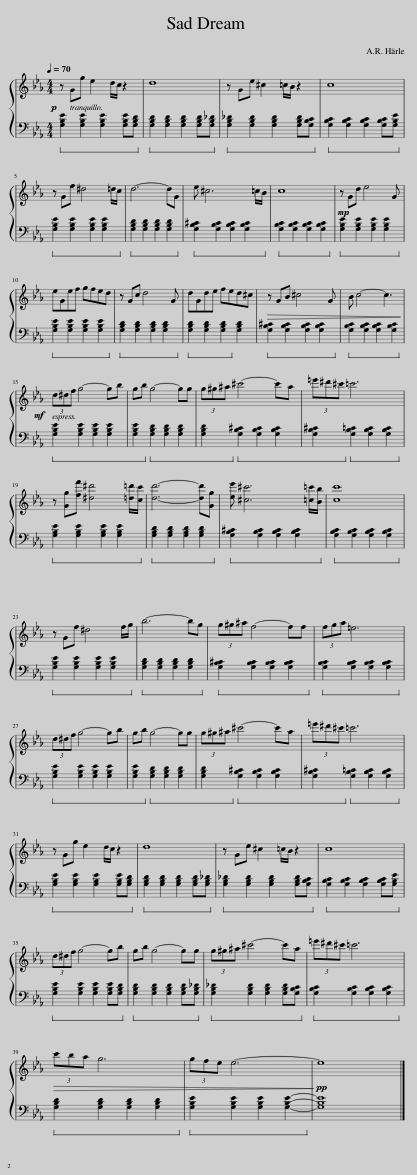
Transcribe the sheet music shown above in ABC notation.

X:1
%%score { 1 | 2 }
L:1/8
Q:1/4=70
M:4/4
I:linebreak $
K:Eb
V:1 treble
V:2 bass
V:1
!p! z Gg e2 d/c/ z2 | d8 | z Ge ^c2 =c/B/ z2 | c8 |$ z Gf ^d4 =d/c/ | %5
 d6- dG | e ^c6 =c/B/ | c8 | z Gd e4 G |$ eGef gfed | %10
 z Gc d4 G | dGde fed^c |!>(! z GB ^c4 G | B c4- c3!>)! |$!mf! (3d^df g4- gb | %15
 gb g4- gg | (3g^g^a ^c'4- c'a | (3=e'^d'^c' =c'6 |$ z [Gg][ff'] [^d^d']4 [=d=d']/[cc']/ | [dd']6- [dd'][Gg] | %20
 [ee'] [^c^c']6 [=c=c']/[Bb]/ | [cc']8 |$ z Gf ^d4 f/g/ | b6- bg | (3g^g^a f4- ff | %25
 (3fga =e6 |$ (3d^df g4- gb | gb g4- gg | (3g^g^a ^c'4- c'a | (3=e'^d'^c' =c'6 |$ %30
 z Gg e2 d/c/ z2 | d8 | z Ge ^c2 =c/B/ z2 | c8 |$ (3d^df g4- gb | %35
 gb g4- gg | (3g^g^a ^c'4- c'a | (3=e'^d'^c' =c'6 |$!>(! (3c'ba g6 | (3gfe e6- | %40
!pp! e8!>)! |] %41
V:2
!ped! [G,B,E]2 [G,B,E]2 [G,B,E]2 [G,B,E][G,B,D]!ped-up! |!ped! [G,B,D]2 [G,B,D]2 [G,B,D]2 [G,B,D][G,B,_D]!ped-up! |!ped! [G,B,_D]2 [G,B,D]2 [G,B,D]2 [G,B,D][G,B,C]!ped-up! |!ped! [G,B,C]2 [G,B,C]2 [G,B,C]2 [G,B,C][G,B,E]!ped-up! |$!ped! [G,B,E]2 [G,B,E]2 [G,B,E]2 [G,B,E]2!ped-up! | %5
!ped! [G,B,D]2 [G,B,D]2 [G,B,D]2 [G,B,D]2!ped-up! |!ped! [G,B,^C]2 [G,B,C]2 [G,B,C]2 [G,B,C]2!ped-up! |!ped! [G,B,C]2 [G,B,C]2 [G,B,C]2 [G,B,C]2!ped-up! |!mp!!ped! [G,B,E]2 [G,B,E]2 [G,B,E]2 [G,B,E]2!ped-up! |$!ped! [G,B,E]2 [G,B,E]2 [G,B,E]2 [G,B,E]2!ped-up! | %10
!ped! [G,B,D]2 [G,B,D]2 [G,B,D]2 [G,B,D]2!ped-up! |!ped! [G,B,D]2 [G,B,D]2 [G,B,D]2!ped-up! [G,B,D]2 |!ped! [G,B,^C]2 [G,B,C]2 [G,B,C]2 [G,B,C]2!ped-up! |!ped! [G,B,C]2 [G,B,C]2 [G,B,C]2 [G,B,C]2!ped-up! |$!ped! [G,B,E]2 [G,B,E]2 [G,B,E]2 [G,B,E]2 | %15
 [G,B,E]2!ped-up!!ped! [G,B,D]2 [G,B,D]2 [G,B,D]2 | [G,B,D]2!ped-up!!ped! [G,B,^C]2 [G,B,C]2 [G,B,C]2 | [G,B,^C]2!ped-up!!ped! [G,B,=C]2 [G,B,C]2 [G,B,C]2!ped-up! |$!ped! [G,B,E]2 [G,B,E]2 [G,B,E]2 [G,B,E]2!ped-up! |!ped! [G,B,D]2 [G,B,D]2 [G,B,D]2 [G,B,D]2!ped-up! | %20
!ped! [G,B,^C]2 [G,B,C]2 [G,B,C]2 [G,B,C]2!ped-up! |!ped! [G,B,C]2 [G,B,C]2 [G,B,C]2 [G,B,C]2!ped-up! |$!ped! [G,B,E]2 [G,B,E]2 [G,B,E]2 [G,B,E]2!ped-up! |!ped! [G,B,D]2 [G,B,D]2 [G,B,D]2 [G,B,D]2!ped-up! |!ped! [G,B,^C]2 [G,B,C]2 [G,B,C]2 [G,B,C]2!ped-up! | %25
!ped! [G,B,C]2 [G,B,C]2 [G,B,C]2 [G,B,C]2!ped-up! |$!ped! [G,B,E]2 [G,B,E]2 [G,B,E]2 [G,B,E]2 | [G,B,E]2!ped-up!!ped! [G,B,D]2 [G,B,D]2 [G,B,D]2 | [G,B,D]2!ped-up!!ped! [G,B,^C]2 [G,B,C]2 [G,B,C]2 | [G,B,^C]2!ped-up!!ped! [G,B,=C]2 [G,B,C]2 [G,B,C]2!ped-up! |$ %30
!ped! [G,B,E]2 [G,B,E]2 [G,B,E]2 [G,B,E][G,B,D]!ped-up! |!ped! [G,B,D]2 [G,B,D]2 [G,B,D]2 [G,B,D][G,B,_D]!ped-up! |!ped! [G,B,_D]2 [G,B,D]2 [G,B,D]2 [G,B,D][G,B,C]!ped-up! |!ped! [G,B,C]2 [G,B,C]2 [G,B,C]2 [G,B,C][G,B,E]!ped-up! |$!ped! [G,B,E]2 [G,B,E]2 [G,B,E]2 [G,B,E][G,B,D]!ped-up! | %35
!ped! [G,B,D]2 [G,B,D]2 [G,B,D]2 [G,B,D][G,B,_D]!ped-up! |!ped! [G,B,_D]2 [G,B,D]2 [G,B,D]2 [G,B,D][G,B,C]!ped-up! |!ped! [G,B,C]2 [G,B,C]2 [G,B,C]2 [G,B,C]2!ped-up! |$!ped! [G,B,D]2 [G,B,D]2 [G,B,D]2 [G,B,D]2!ped-up! |!ped! [G,B,E]2 [G,B,E]2 [G,B,E]2 [G,B,E]2-!ped-up! | %40
 [G,B,E]8 |] %41
